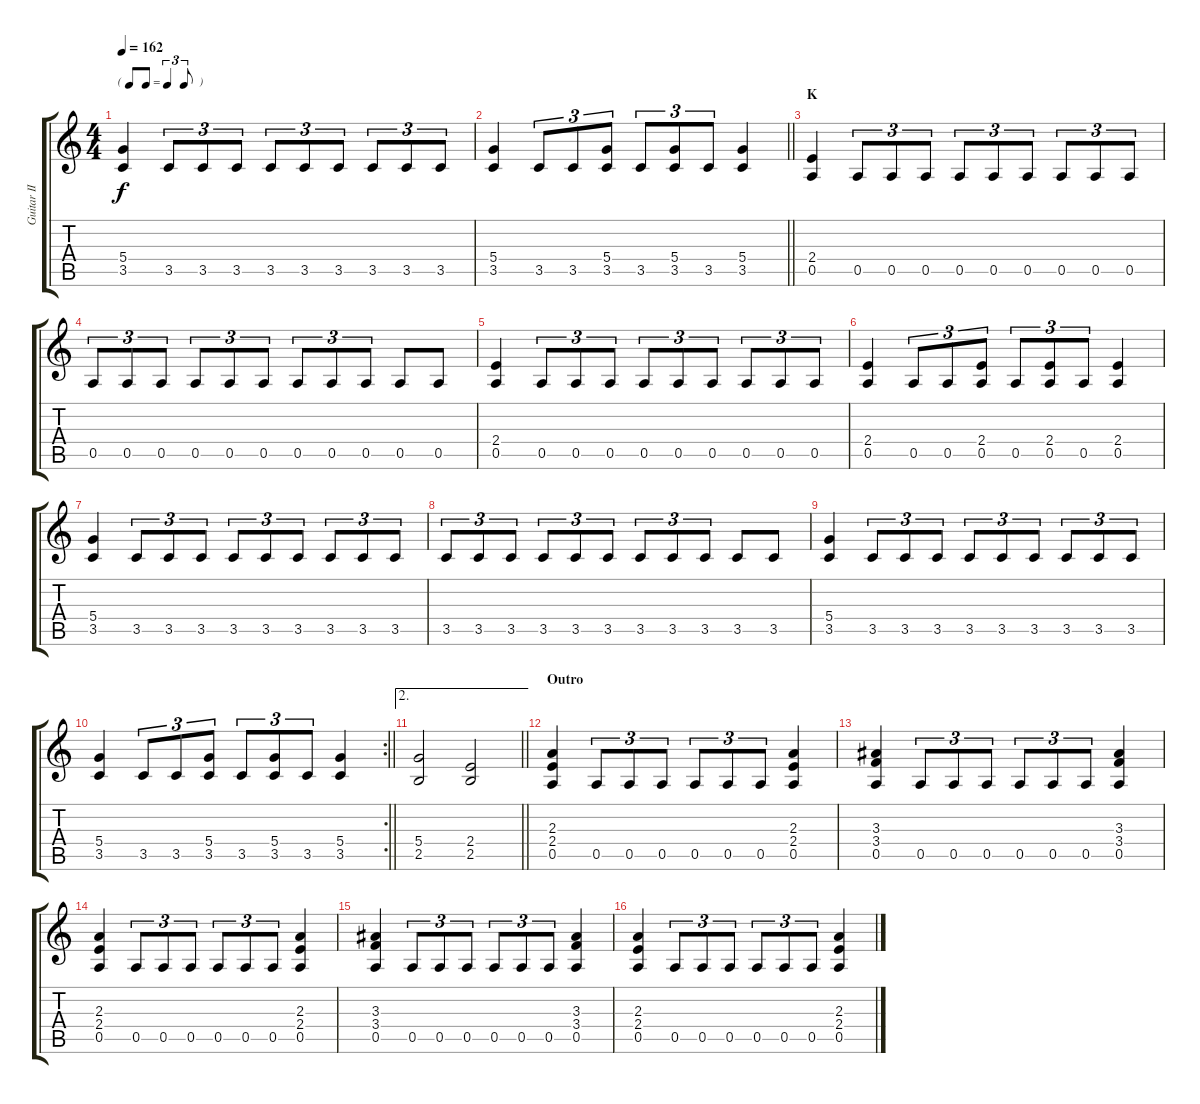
\track ("Guitar II" "Guitar II") {instrument distortionguitar}
\staff {score tabs}
\tuning (E4 B3 G3 D3 A2 E2) {hide}
\ts (4 4)
\tf triplet8th
\tempo 162
\clef g2
\ks c
(5.4 3.5).4{dy f} 3.5.8{tu (3 2)} 3.5.8{tu (3 2)} 3.5.8{tu (3 2)} 3.5.8{tu (3 2)} 3.5.8{tu (3 2)} 3.5.8{tu (3 2)} 3.5.8{tu (3 2)} 3.5.8{tu (3 2)} 3.5.8{tu (3 2)} |
\barLineRight lightlight
(5.4 3.5).4 3.5.8{tu (3 2)} 3.5.8{tu (3 2)} (5.4 3.5).8{tu (3 2)} 3.5.8{tu (3 2)} (5.4 3.5).8{tu (3 2)} 3.5.8{tu (3 2)} (5.4 3.5).4 |
\section ("" "K")
(2.4 0.5).4 0.5.8{tu (3 2)} 0.5.8{tu (3 2)} 0.5.8{tu (3 2)} 0.5.8{tu (3 2)} 0.5.8{tu (3 2)} 0.5.8{tu (3 2)} 0.5.8{tu (3 2)} 0.5.8{tu (3 2)} 0.5.8{tu (3 2)} |
0.5.8{tu (3 2)} 0.5.8{tu (3 2)} 0.5.8{tu (3 2)} 0.5.8{tu (3 2)} 0.5.8{tu (3 2)} 0.5.8{tu (3 2)} 0.5.8{tu (3 2)} 0.5.8{tu (3 2)} 0.5.8{tu (3 2)} 0.5.8 0.5.8 |
(2.4 0.5).4 0.5.8{tu (3 2)} 0.5.8{tu (3 2)} 0.5.8{tu (3 2)} 0.5.8{tu (3 2)} 0.5.8{tu (3 2)} 0.5.8{tu (3 2)} 0.5.8{tu (3 2)} 0.5.8{tu (3 2)} 0.5.8{tu (3 2)} |
(2.4 0.5).4 0.5.8{tu (3 2)} 0.5.8{tu (3 2)} (2.4 0.5).8{tu (3 2)} 0.5.8{tu (3 2)} (2.4 0.5).8{tu (3 2)} 0.5.8{tu (3 2)} (2.4 0.5).4 |
(5.4 3.5).4 3.5.8{tu (3 2)} 3.5.8{tu (3 2)} 3.5.8{tu (3 2)} 3.5.8{tu (3 2)} 3.5.8{tu (3 2)} 3.5.8{tu (3 2)} 3.5.8{tu (3 2)} 3.5.8{tu (3 2)} 3.5.8{tu (3 2)} |
3.5.8{tu (3 2)} 3.5.8{tu (3 2)} 3.5.8{tu (3 2)} 3.5.8{tu (3 2)} 3.5.8{tu (3 2)} 3.5.8{tu (3 2)} 3.5.8{tu (3 2)} 3.5.8{tu (3 2)} 3.5.8{tu (3 2)} 3.5.8 3.5.8 |
(5.4 3.5).4 3.5.8{tu (3 2)} 3.5.8{tu (3 2)} 3.5.8{tu (3 2)} 3.5.8{tu (3 2)} 3.5.8{tu (3 2)} 3.5.8{tu (3 2)} 3.5.8{tu (3 2)} 3.5.8{tu (3 2)} 3.5.8{tu (3 2)} |
\rc 2
\barLineRight lightlight
(5.4 3.5).4 3.5.8{tu (3 2)} 3.5.8{tu (3 2)} (5.4 3.5).8{tu (3 2)} 3.5.8{tu (3 2)} (5.4 3.5).8{tu (3 2)} 3.5.8{tu (3 2)} (5.4 3.5).4 |
\ae 2
\barLineRight lightlight
(5.4 2.5).2 (2.4 2.5).2 |
\section ("" "Outro")
(2.3 2.4 0.5).4 0.5.8{tu (3 2)} 0.5.8{tu (3 2)} 0.5.8{tu (3 2)} 0.5.8{tu (3 2)} 0.5.8{tu (3 2)} 0.5.8{tu (3 2)} (2.3 2.4 0.5).4 |
(3.3 3.4 0.5).4 0.5.8{tu (3 2)} 0.5.8{tu (3 2)} 0.5.8{tu (3 2)} 0.5.8{tu (3 2)} 0.5.8{tu (3 2)} 0.5.8{tu (3 2)} (3.3 3.4 0.5).4 |
(2.3 2.4 0.5).4 0.5.8{tu (3 2)} 0.5.8{tu (3 2)} 0.5.8{tu (3 2)} 0.5.8{tu (3 2)} 0.5.8{tu (3 2)} 0.5.8{tu (3 2)} (2.3 2.4 0.5).4 |
(3.3 3.4 0.5).4 0.5.8{tu (3 2)} 0.5.8{tu (3 2)} 0.5.8{tu (3 2)} 0.5.8{tu (3 2)} 0.5.8{tu (3 2)} 0.5.8{tu (3 2)} (3.3 3.4 0.5).4 |
(2.3 2.4 0.5).4 0.5.8{tu (3 2)} 0.5.8{tu (3 2)} 0.5.8{tu (3 2)} 0.5.8{tu (3 2)} 0.5.8{tu (3 2)} 0.5.8{tu (3 2)} (2.3 2.4 0.5).4
